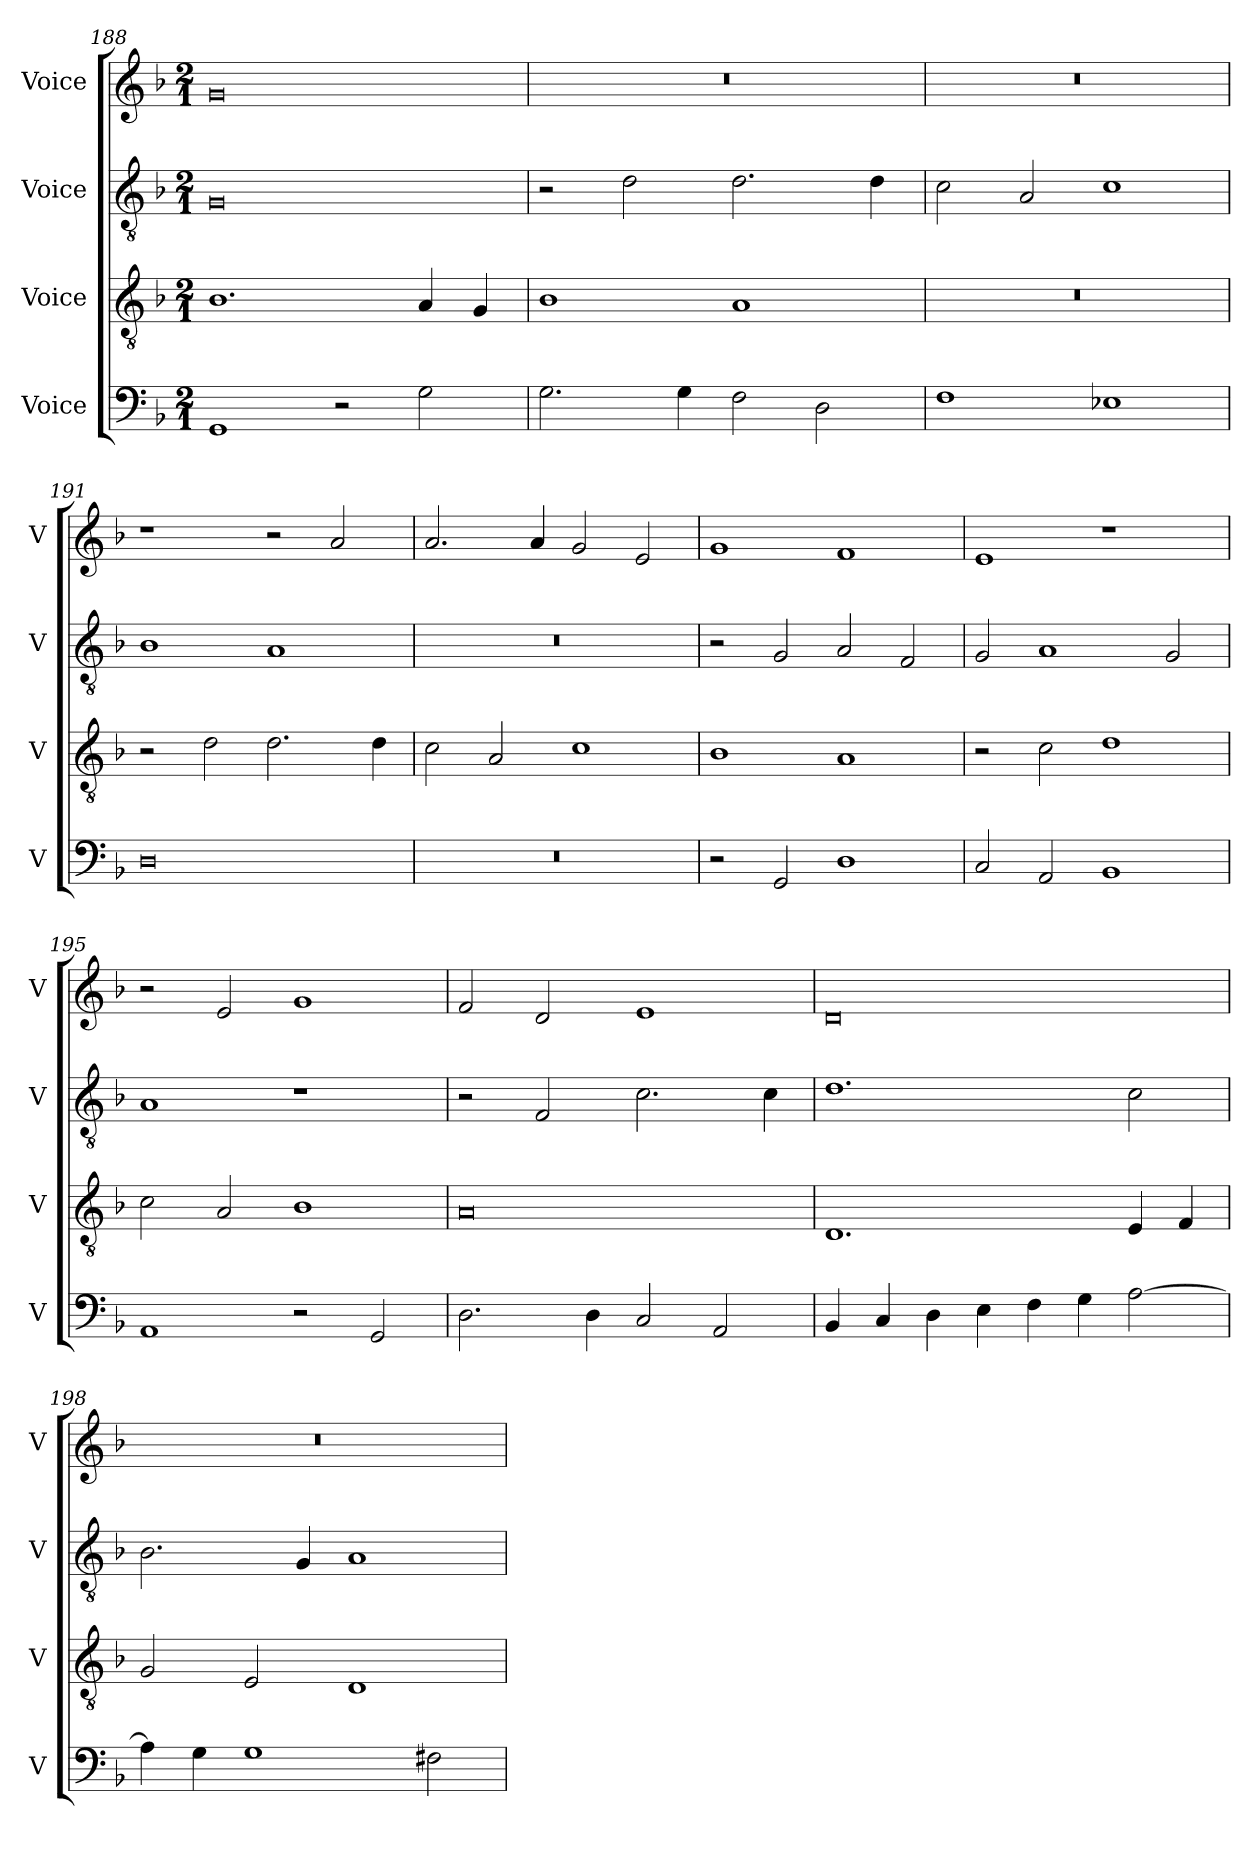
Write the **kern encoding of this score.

**kern	**kern	**kern	**kern
*part4	*part3	*part2	*part1
*staff4	*staff3	*staff2	*staff1
*I"Voice	*I"Voice	*I"Voice	*I"Voice
*I'V	*I'V	*I'V	*I'V
!!LO:LB:g=z
*clefF4	*clefGv2	*clefGv2	*clefG2
*k[b-]	*k[b-]	*k[b-]	*k[b-]
*M2/1	*M2/1	*M2/1	*M2/1
=188	=188	=188	=188
1GG	1.B-	0G	0g
2r	.	.	.
2G\	4A/	.	.
.	4G/	.	.
=189	=189	=189	=189
2.G\	1B-	2r	0r
.	.	2d\	.
4G\	.	.	.
2F\	1A	2.d\	.
2D\	.	.	.
.	.	4d\	.
=190	=190	=190	=190
1F	0r	2c\	0r
.	.	2A/	.
1E-X	.	1c	.
=191	=191	=191	=191
0D	2r	1B-	1r
.	2d\	.	.
.	2.d\	1A	2r
.	.	.	2a/
.	4d\	.	.
!!LO:PB:g=z
=192	=192	=192	=192
0r	2c\	0r	2.a/
.	2A/	.	.
.	.	.	4a/
.	1c	.	2g/
.	.	.	2e/
=193	=193	=193	=193
2r	1B-	2r	1g
2GG/	.	2G/	.
1D	1A	2A/	1f
.	.	2F/	.
=194	=194	=194	=194
2C/	2r	2G/	1e
2AA/	2c\	1A	.
1BB-	1d	.	1r
.	.	2G/	.
=195	=195	=195	=195
1AA	2c\	1A	2r
.	2A/	.	2e/
2r	1B-	1r	1g
2GG/	.	.	.
!!LO:LB:g=z
=196	=196	=196	=196
2.D\	0A	2r	2f/
.	.	2F/	2d/
4D\	.	.	.
2C/	.	2.c\	1e
2AA/	.	.	.
.	.	4c\	.
=197	=197	=197	=197
4BB-/	1.D	1.d	0d
4C/	.	.	.
4D\	.	.	.
4E\	.	.	.
4F\	.	.	.
4G\	.	.	.
[2A\	4E/	2c\	.
.	4F/	.	.
=198	=198	=198	=198
4A\]	2G/	2.B-\	0r
4G\	.	.	.
1G	2E/	.	.
.	.	4G/	.
.	1D	1A	.
2F#X\	.	.	.
=	=	=	=
*-	*-	*-	*-
